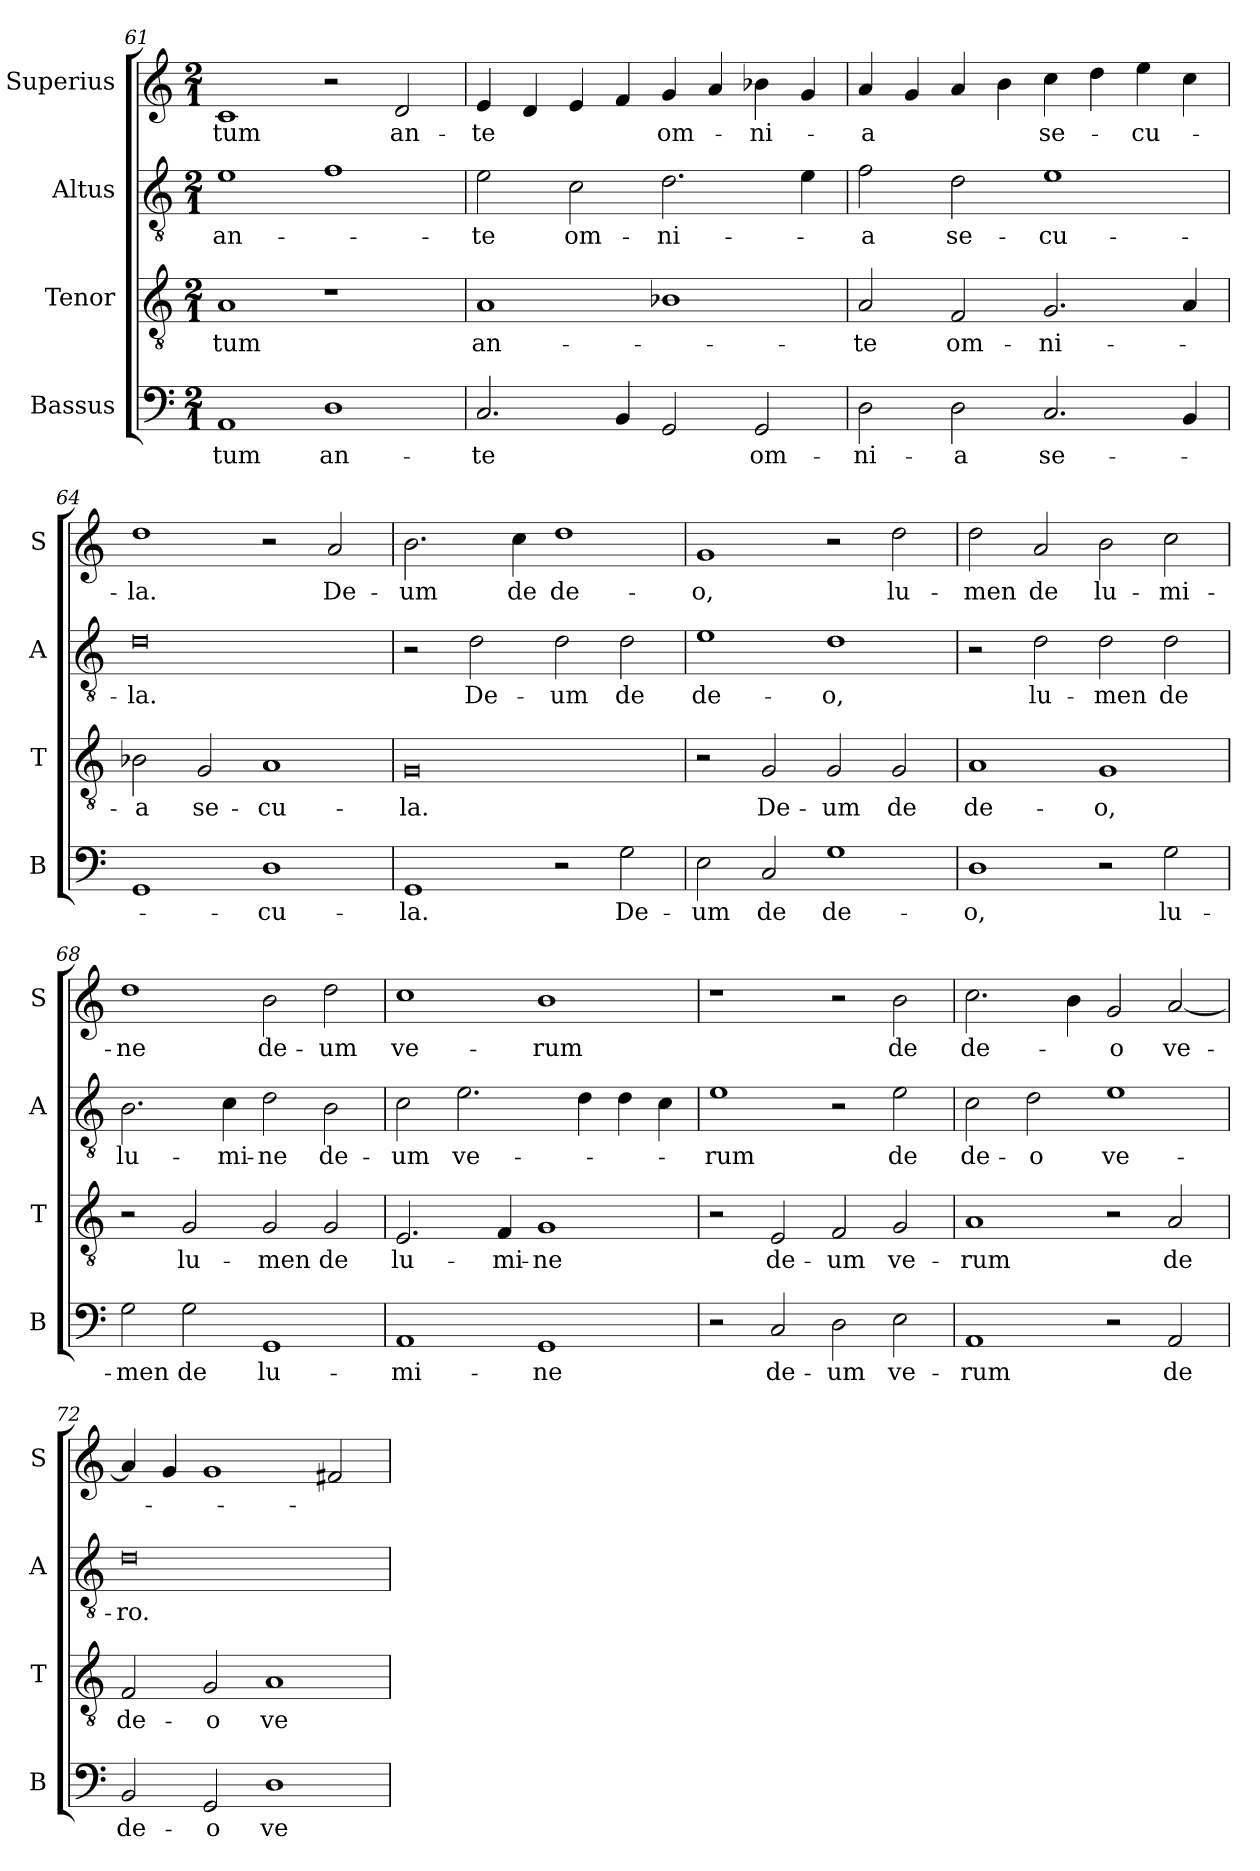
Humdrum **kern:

**kern	**text	**kern	**text	**kern	**text	**kern	**text
*part4	*part4	*part3	*part3	*part2	*part2	*part1	*part1
*staff4	*staff4	*staff3	*staff3	*staff2	*staff2	*staff1	*staff1
*I"Bassus	*	*I"Tenor	*	*I"Altus	*	*I"Superius	*
*I'B	*	*I'T	*	*I'A	*	*I'S	*
*clefF4	*	*clefGv2	*	*clefGv2	*	*clefG2	*
*k[]	*	*k[]	*	*k[]	*	*k[]	*
*M2/1	*	*M2/1	*	*M2/1	*	*M2/1	*
=61	=61	=61	=61	=61	=61	=61	=61
1AA	-tum	1A	-tum	1e	an-	1c	-tum
1D	an-	1r	.	1f	.	2r	.
.	.	.	.	.	.	2d/	an-
=62	=62	=62	=62	=62	=62	=62	=62
2.C/	-te	1A	an-	2e\	-te	4e/	-te
.	.	.	.	.	.	4d/	.
.	.	.	.	2c\	om-	4e/	.
4BB/	.	.	.	.	.	4f/	.
2GG/	.	1B-X	.	2.d\	-ni-	4g/	om-
.	.	.	.	.	.	4a/	.
2GG/	om-	.	.	.	.	4b-X\	-ni-
.	.	.	.	4e\	.	4g/	.
=63	=63	=63	=63	=63	=63	=63	=63
2D\	-ni-	2A/	-te	2f\	-a	4a/	-a
.	.	.	.	.	.	4g/	.
2D\	-a	2F/	om-	2d\	se-	4a/	.
.	.	.	.	.	.	4b\	.
2.C/	se-	2.G/	-ni-	1e	-cu-	4cc\	se-
.	.	.	.	.	.	4dd\	.
.	.	.	.	.	.	4ee\	-cu-
4BB/	.	4A/	.	.	.	4cc\	.
=64	=64	=64	=64	=64	=64	=64	=64
1GG	.	2B-X\	-a	0d	-la.	1dd	-la.
.	.	2G/	se-	.	.	.	.
1D	-cu-	1A	-cu-	.	.	2r	.
.	.	.	.	.	.	2a/	De-
=65	=65	=65	=65	=65	=65	=65	=65
1GG	-la.	0G	-la.	2r	.	2.b\	-um
.	.	.	.	2d\	De-	.	.
.	.	.	.	.	.	4cc\	de
2r	.	.	.	2d\	-um	1dd	de-
2G\	De-	.	.	2d\	de	.	.
=66	=66	=66	=66	=66	=66	=66	=66
2E\	-um	2r	.	1e	de-	1g	-o,
2C/	de	2G/	De-	.	.	.	.
1G	de-	2G/	-um	1d	-o,	2r	.
.	.	2G/	de	.	.	2dd\	lu-
=67	=67	=67	=67	=67	=67	=67	=67
1D	-o,	1A	de-	2r	.	2dd\	-men
.	.	.	.	2d\	lu-	2a/	de
2r	.	1G	-o,	2d\	-men	2b\	lu-
2G\	lu-	.	.	2d\	de	2cc\	-mi-
=68	=68	=68	=68	=68	=68	=68	=68
2G\	-men	2r	.	2.B\	lu-	1dd	-ne
2G\	de	2G/	lu-	.	.	.	.
.	.	.	.	4c\	-mi-	.	.
1GG	lu-	2G/	-men	2d\	-ne	2b\	de-
.	.	2G/	de	2B\	de-	2dd\	-um
=69	=69	=69	=69	=69	=69	=69	=69
1AA	-mi-	2.E/	lu-	2c\	-um	1cc	ve-
.	.	.	.	2.e\	ve-	.	.
.	.	4F/	-mi-	.	.	.	.
1GG	-ne	1G	-ne	.	.	1b	-rum
.	.	.	.	4d\	.	.	.
.	.	.	.	4d\	.	.	.
.	.	.	.	4c\	.	.	.
=70	=70	=70	=70	=70	=70	=70	=70
2r	.	2r	.	1e	-rum	1r	.
2C/	de-	2E/	de-	.	.	.	.
2D\	-um	2F/	-um	2r	.	2r	.
2E\	ve-	2G/	ve-	2e\	de	2b\	de
=71	=71	=71	=71	=71	=71	=71	=71
1AA	-rum	1A	-rum	2c\	de-	2.cc\	de-
.	.	.	.	2d\	-o	.	.
.	.	.	.	.	.	4b\	.
2r	.	2r	.	1e	ve-	2g/	-o
2AA/	de	2A/	de	.	.	[2a/	ve-
=72	=72	=72	=72	=72	=72	=72	=72
2BB/	de-	2F/	de-	0d	-ro.	4a/]	.
.	.	.	.	.	.	4g/	.
2GG/	-o	2G/	-o	.	.	1g	.
1D	ve-	1A	ve-	.	.	.	.
.	.	.	.	.	.	2f#X/	.
=	=	=	=	=	=	=	=
*-	*-	*-	*-	*-	*-	*-	*-
